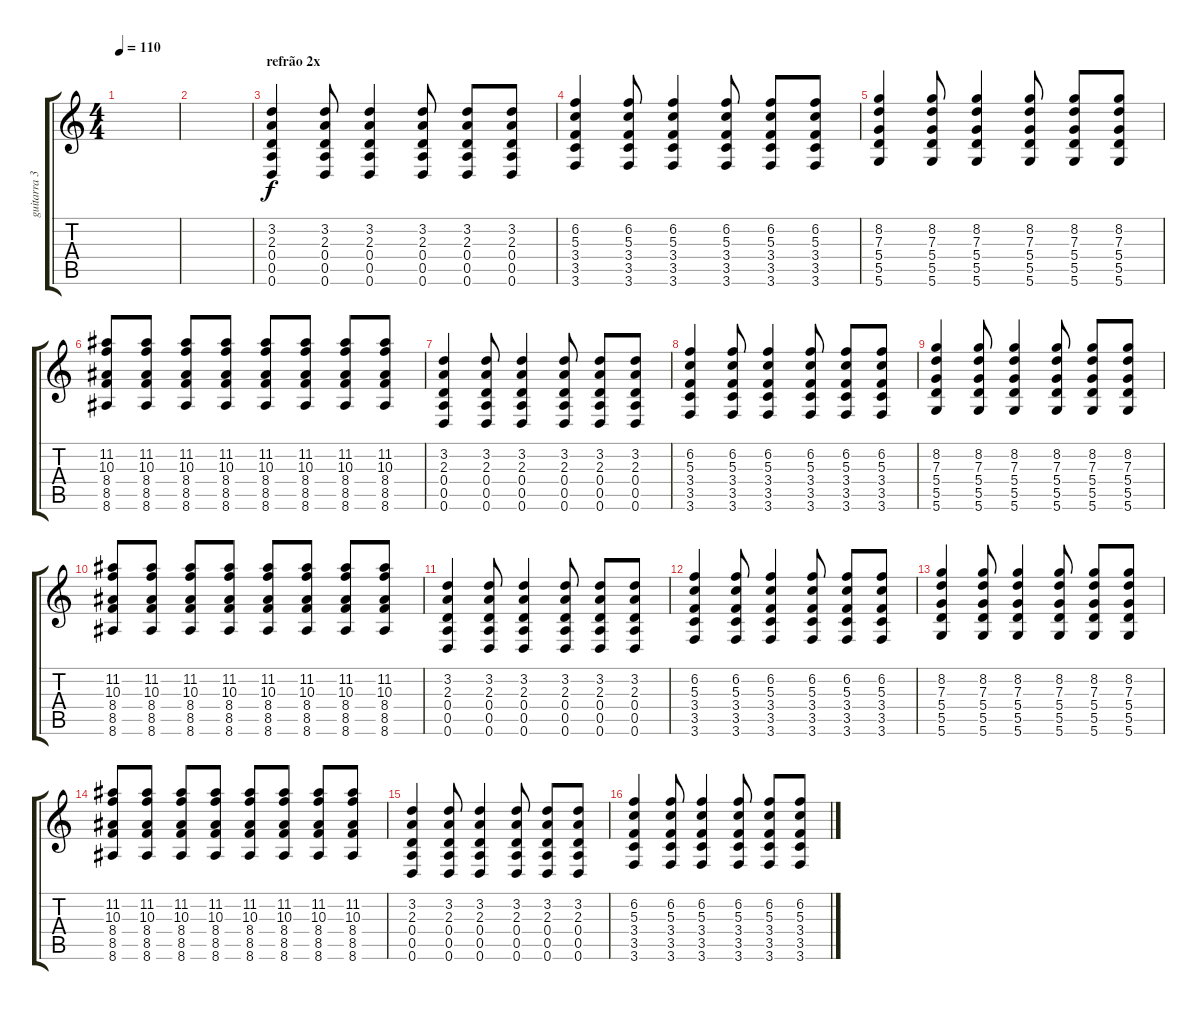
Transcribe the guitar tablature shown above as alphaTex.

\track ("guitarra 3" "guitarra 3") {instrument distortionguitar}
\staff {score tabs}
\tuning (E4 B3 G3 D3 A2 D2) {hide}
\ts (4 4)
\tempo 110
\clef g2
\ks c
|
|
\section ("" "refrão 2x")
(3.2 2.3 0.4 0.5 0.6).4{dy f} (3.2 2.3 0.4 0.5 0.6).8 (3.2 2.3 0.4 0.5 0.6).4 (3.2 2.3 0.4 0.5 0.6).8 (3.2 2.3 0.4 0.5 0.6).8 (3.2 2.3 0.4 0.5 0.6).8 |
(6.2 5.3 3.4 3.5 3.6).4 (6.2 5.3 3.4 3.5 3.6).8 (6.2 5.3 3.4 3.5 3.6).4 (6.2 5.3 3.4 3.5 3.6).8 (6.2 5.3 3.4 3.5 3.6).8 (6.2 5.3 3.4 3.5 3.6).8 |
(8.2 7.3 5.4 5.5 5.6).4 (8.2 7.3 5.4 5.5 5.6).8 (8.2 7.3 5.4 5.5 5.6).4 (8.2 7.3 5.4 5.5 5.6).8 (8.2 7.3 5.4 5.5 5.6).8 (8.2 7.3 5.4 5.5 5.6).8 |
(11.2 10.3 8.4 8.5 8.6).8 (11.2 10.3 8.4 8.5 8.6).8 (11.2 10.3 8.4 8.5 8.6).8 (11.2 10.3 8.4 8.5 8.6).8 (11.2 10.3 8.4 8.5 8.6).8 (11.2 10.3 8.4 8.5 8.6).8 (11.2 10.3 8.4 8.5 8.6).8 (11.2 10.3 8.4 8.5 8.6).8 |
(3.2 2.3 0.4 0.5 0.6).4 (3.2 2.3 0.4 0.5 0.6).8 (3.2 2.3 0.4 0.5 0.6).4 (3.2 2.3 0.4 0.5 0.6).8 (3.2 2.3 0.4 0.5 0.6).8 (3.2 2.3 0.4 0.5 0.6).8 |
(6.2 5.3 3.4 3.5 3.6).4 (6.2 5.3 3.4 3.5 3.6).8 (6.2 5.3 3.4 3.5 3.6).4 (6.2 5.3 3.4 3.5 3.6).8 (6.2 5.3 3.4 3.5 3.6).8 (6.2 5.3 3.4 3.5 3.6).8 |
(8.2 7.3 5.4 5.5 5.6).4 (8.2 7.3 5.4 5.5 5.6).8 (8.2 7.3 5.4 5.5 5.6).4 (8.2 7.3 5.4 5.5 5.6).8 (8.2 7.3 5.4 5.5 5.6).8 (8.2 7.3 5.4 5.5 5.6).8 |
(11.2 10.3 8.4 8.5 8.6).8 (11.2 10.3 8.4 8.5 8.6).8 (11.2 10.3 8.4 8.5 8.6).8 (11.2 10.3 8.4 8.5 8.6).8 (11.2 10.3 8.4 8.5 8.6).8 (11.2 10.3 8.4 8.5 8.6).8 (11.2 10.3 8.4 8.5 8.6).8 (11.2 10.3 8.4 8.5 8.6).8 |
(3.2 2.3 0.4 0.5 0.6).4 (3.2 2.3 0.4 0.5 0.6).8 (3.2 2.3 0.4 0.5 0.6).4 (3.2 2.3 0.4 0.5 0.6).8 (3.2 2.3 0.4 0.5 0.6).8 (3.2 2.3 0.4 0.5 0.6).8 |
(6.2 5.3 3.4 3.5 3.6).4 (6.2 5.3 3.4 3.5 3.6).8 (6.2 5.3 3.4 3.5 3.6).4 (6.2 5.3 3.4 3.5 3.6).8 (6.2 5.3 3.4 3.5 3.6).8 (6.2 5.3 3.4 3.5 3.6).8 |
(8.2 7.3 5.4 5.5 5.6).4 (8.2 7.3 5.4 5.5 5.6).8 (8.2 7.3 5.4 5.5 5.6).4 (8.2 7.3 5.4 5.5 5.6).8 (8.2 7.3 5.4 5.5 5.6).8 (8.2 7.3 5.4 5.5 5.6).8 |
(11.2 10.3 8.4 8.5 8.6).8 (11.2 10.3 8.4 8.5 8.6).8 (11.2 10.3 8.4 8.5 8.6).8 (11.2 10.3 8.4 8.5 8.6).8 (11.2 10.3 8.4 8.5 8.6).8 (11.2 10.3 8.4 8.5 8.6).8 (11.2 10.3 8.4 8.5 8.6).8 (11.2 10.3 8.4 8.5 8.6).8 |
(3.2 2.3 0.4 0.5 0.6).4 (3.2 2.3 0.4 0.5 0.6).8 (3.2 2.3 0.4 0.5 0.6).4 (3.2 2.3 0.4 0.5 0.6).8 (3.2 2.3 0.4 0.5 0.6).8 (3.2 2.3 0.4 0.5 0.6).8 |
(6.2 5.3 3.4 3.5 3.6).4 (6.2 5.3 3.4 3.5 3.6).8 (6.2 5.3 3.4 3.5 3.6).4 (6.2 5.3 3.4 3.5 3.6).8 (6.2 5.3 3.4 3.5 3.6).8 (6.2 5.3 3.4 3.5 3.6).8
